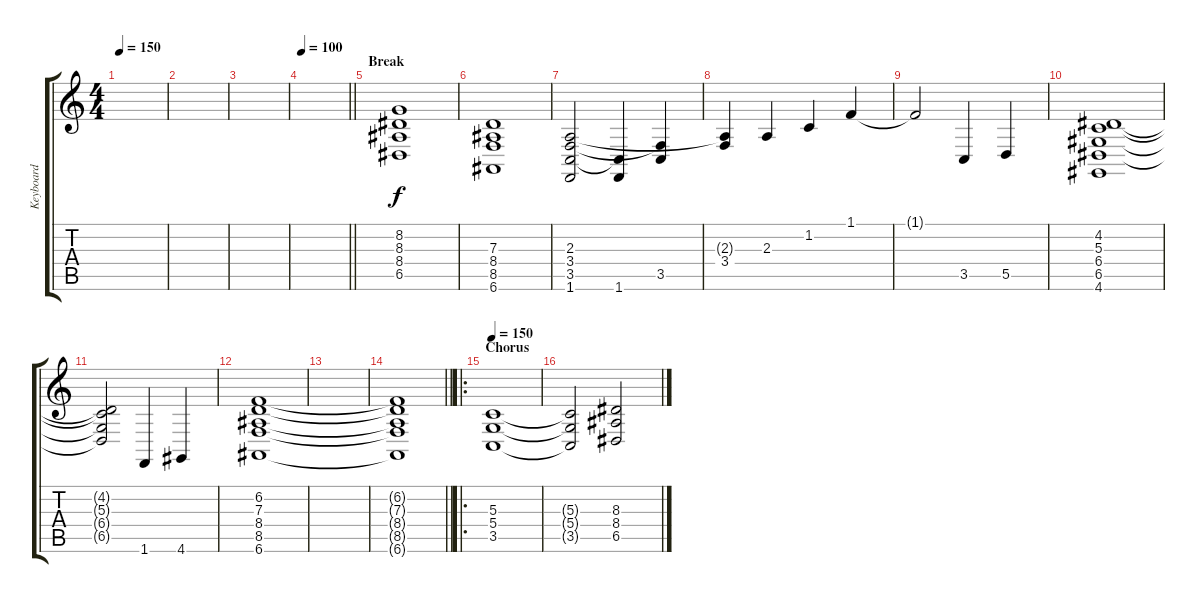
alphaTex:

\track ("Keyboard" "Keyboard") {instrument choiraahs}
\staff {score tabs}
\tuning (E4 B3 G3 D3 A2 E2) {hide}
\ts (4 4)
\tempo 150
\clef g2
\ks c
|
|
|
\tempo 100
\barLineRight lightlight
|
\section ("" "Break")
(8.2 8.3 8.4 6.5).1{instrument stringensemble1} |
(7.3 8.4 8.5 6.6).1 |
(2.3 3.4 3.5 1.6).2 (3.5{t} 1.6).4 (3.4{t} 3.5).4 |
(2.3{t} 3.4).4 2.3.4 1.2.4 1.1.4 |
1.1{t}.2 3.5.4 5.5.4 |
(4.2 5.3 6.4 6.5 4.6).1 |
(4.2{t} 5.3{t} 6.4{t} 6.5{t}).2 1.6.4 4.6.4 |
(6.2 7.3 8.4 8.5 6.6).1 |
|
\barLineRight lightlight
(6.2{t} 7.3{t} 8.4{t} 8.5{t} 6.6{t}).1 |
\ro
\section ("" "Chorus")
\tempo 150
(5.3 5.4 3.5).1 |
(5.3{t} 5.4{t} 3.5{t}).2 (8.3 8.4 6.5).2
